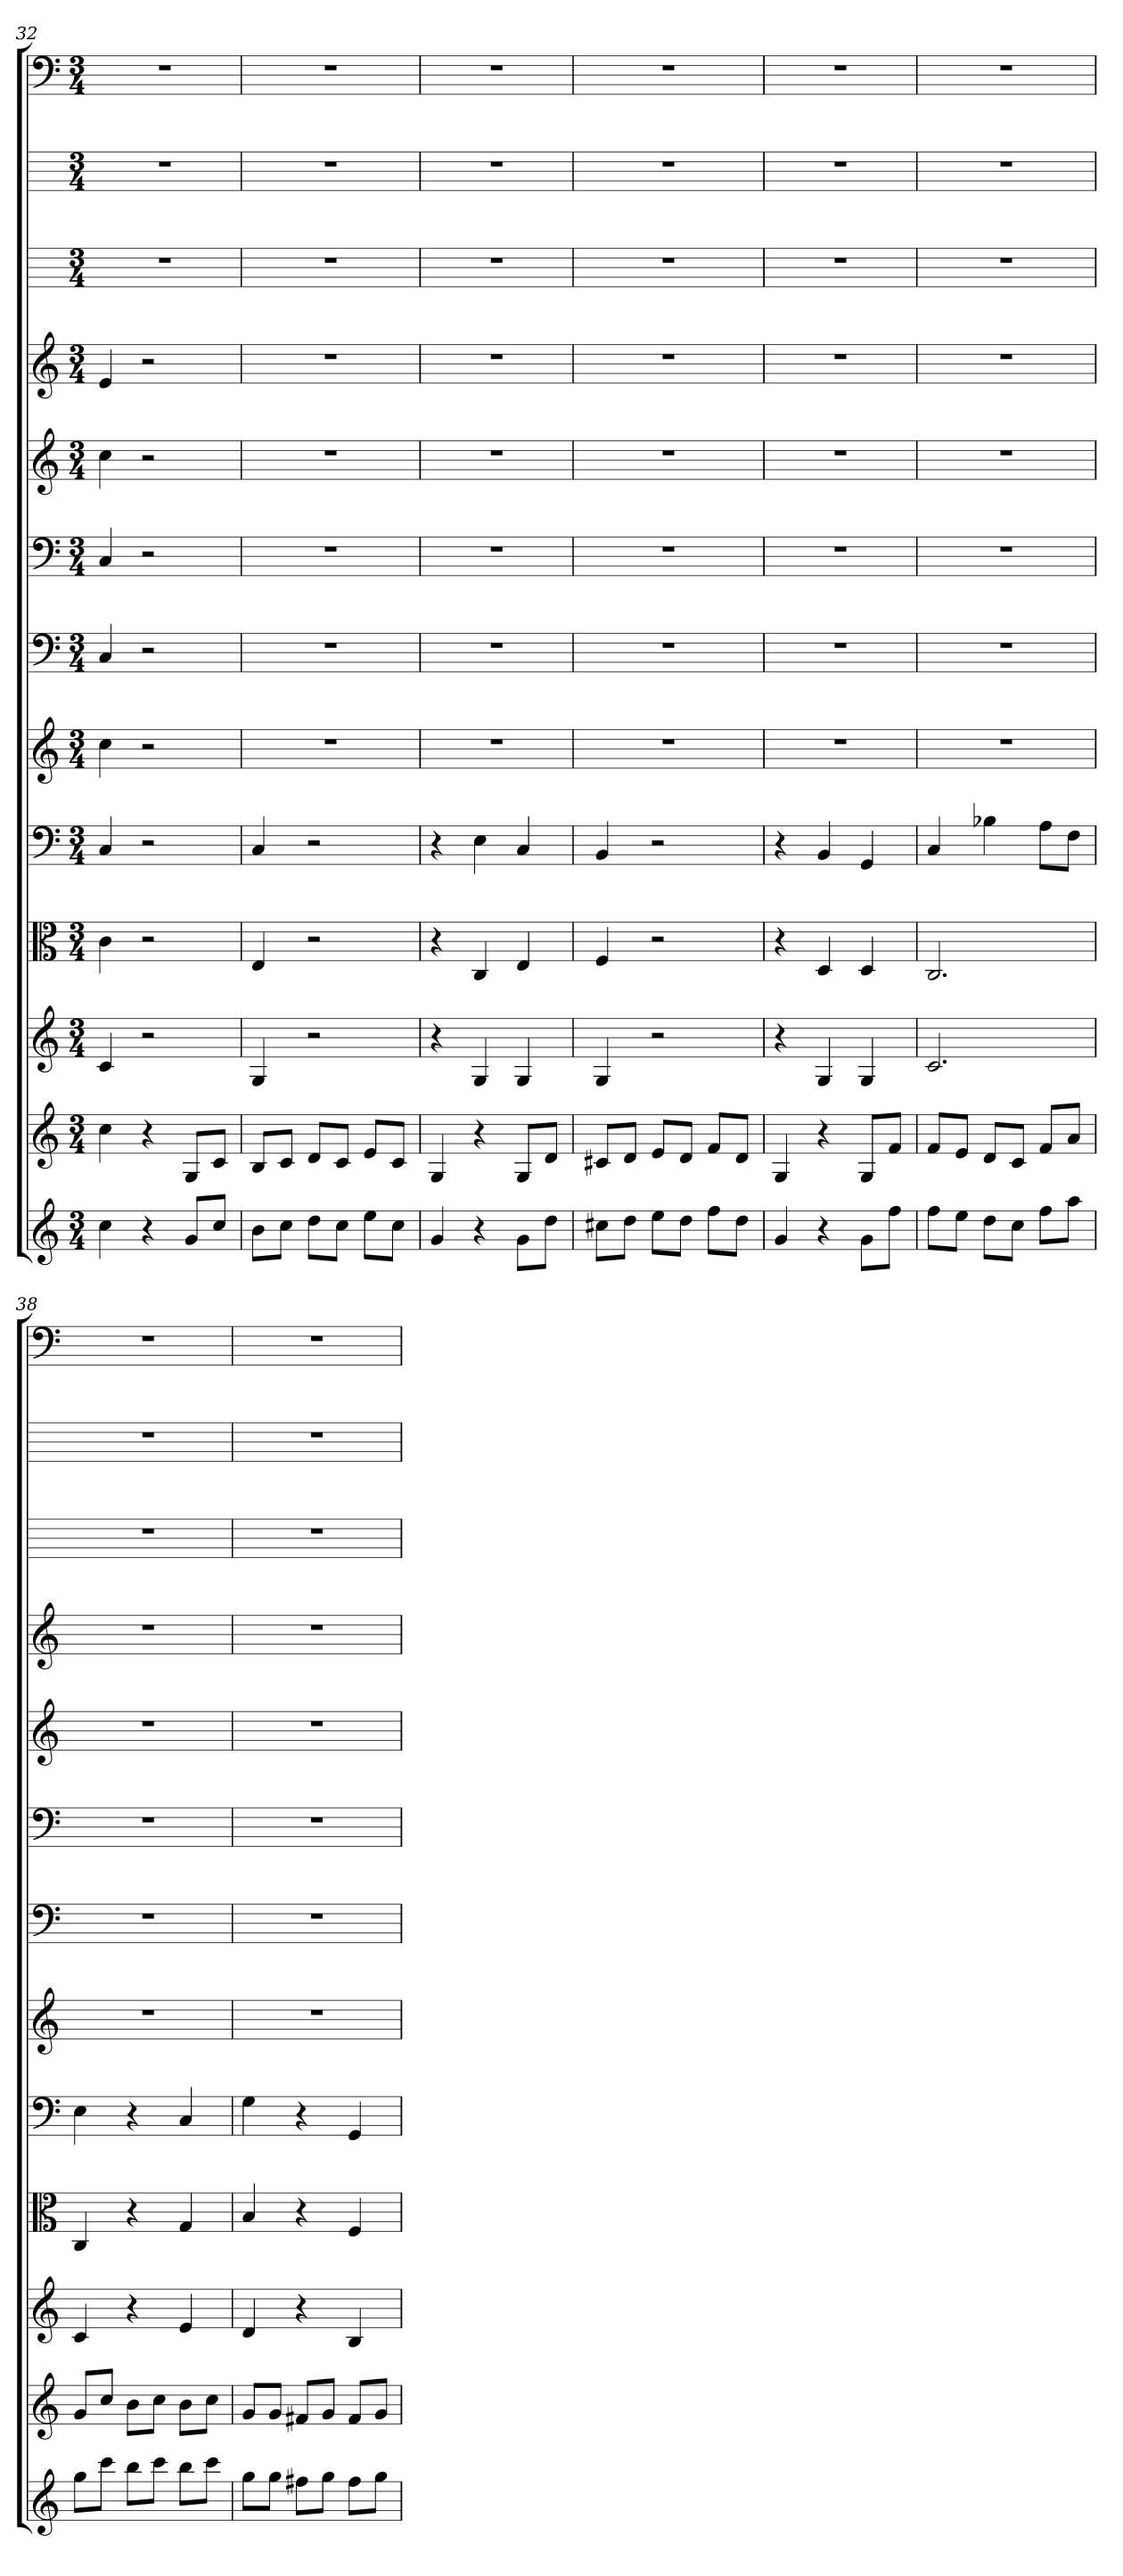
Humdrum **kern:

**kern	**kern	**kern	**kern	**kern	**kern	**kern	**kern	**kern	**kern	**kern	**kern	**kern
*part13	*part12	*part11	*part10	*part9	*part8	*part7	*part6	*part5	*part4	*part3	*part2	*part1
*staff13	*staff12	*staff11	*staff10	*staff9	*staff8	*staff7	*staff6	*staff5	*staff4	*staff3	*staff2	*staff1
*	*	*	*clefC3	*clefF4	*	*clefF4	*clefF4	*	*	*	*	*clefF4
*k[]	*k[]	*k[]	*k[]	*k[]	*k[]	*k[]	*k[]	*k[]	*k[]	*k[]	*k[]	*k[]
*C:	*C:	*C:	*C:	*C:	*C:	*C:	*C:	*C:	*C:	*C:	*C:	*C:
*M3/4	*M3/4	*M3/4	*M3/4	*M3/4	*M3/4	*M3/4	*M3/4	*M3/4	*M3/4	*M3/4	*M3/4	*M3/4
=32	=32	=32	=32	=32	=32	=32	=32	=32	=32	=32	=32	=32
4cc	4cc	4c	4c	4C	4cc	4C	4C	4cc	4e	2.r	2.r	2.r
4r	4r	2r	2r	2r	2r	2r	2r	2r	2r	.	.	.
8gL	8GL	.	.	.	.	.	.	.	.	.	.	.
8ccJ	8cJ	.	.	.	.	.	.	.	.	.	.	.
=33	=33	=33	=33	=33	=33	=33	=33	=33	=33	=33	=33	=33
8bL	8BL	4G	4E	4C	2.r	2.r	2.r	2.r	2.r	2.r	2.r	2.r
8ccJ	8cJ	.	.	.	.	.	.	.	.	.	.	.
8ddL	8dL	2r	2r	2r	.	.	.	.	.	.	.	.
8ccJ	8cJ	.	.	.	.	.	.	.	.	.	.	.
8eeL	8eL	.	.	.	.	.	.	.	.	.	.	.
8ccJ	8cJ	.	.	.	.	.	.	.	.	.	.	.
=34	=34	=34	=34	=34	=34	=34	=34	=34	=34	=34	=34	=34
4g	4G	4r	4r	4r	2.r	2.r	2.r	2.r	2.r	2.r	2.r	2.r
4r	4r	4G	4C	4E	.	.	.	.	.	.	.	.
8gL	8GL	4G	4E	4C	.	.	.	.	.	.	.	.
8ddJ	8dJ	.	.	.	.	.	.	.	.	.	.	.
=35	=35	=35	=35	=35	=35	=35	=35	=35	=35	=35	=35	=35
8cc#XL	8c#XL	4G	4F	4BB	2.r	2.r	2.r	2.r	2.r	2.r	2.r	2.r
8ddJ	8dJ	.	.	.	.	.	.	.	.	.	.	.
8eeL	8eL	2r	2r	2r	.	.	.	.	.	.	.	.
8ddJ	8dJ	.	.	.	.	.	.	.	.	.	.	.
8ffL	8fL	.	.	.	.	.	.	.	.	.	.	.
8ddJ	8dJ	.	.	.	.	.	.	.	.	.	.	.
=36	=36	=36	=36	=36	=36	=36	=36	=36	=36	=36	=36	=36
4g	4G	4r	4r	4r	2.r	2.r	2.r	2.r	2.r	2.r	2.r	2.r
4r	4r	4G	4D	4BB	.	.	.	.	.	.	.	.
8gL	8GL	4G	4D	4GG	.	.	.	.	.	.	.	.
8ffJ	8fJ	.	.	.	.	.	.	.	.	.	.	.
=37	=37	=37	=37	=37	=37	=37	=37	=37	=37	=37	=37	=37
8ffL	8fL	2.c	2.C	4C	2.r	2.r	2.r	2.r	2.r	2.r	2.r	2.r
8eeJ	8eJ	.	.	.	.	.	.	.	.	.	.	.
8ddL	8dL	.	.	4B-X	.	.	.	.	.	.	.	.
8ccJ	8cJ	.	.	.	.	.	.	.	.	.	.	.
8ffL	8fL	.	.	8A\L	.	.	.	.	.	.	.	.
8aaJ	8aJ	.	.	8F\J	.	.	.	.	.	.	.	.
=38	=38	=38	=38	=38	=38	=38	=38	=38	=38	=38	=38	=38
8ggL	8gL	4c	4C	4E	2.r	2.r	2.r	2.r	2.r	2.r	2.r	2.r
8cccJ	8ccJ	.	.	.	.	.	.	.	.	.	.	.
8bbL	8bL	4r	4r	4r	.	.	.	.	.	.	.	.
8cccJ	8ccJ	.	.	.	.	.	.	.	.	.	.	.
8bbL	8bL	4e	4G	4C	.	.	.	.	.	.	.	.
8cccJ	8ccJ	.	.	.	.	.	.	.	.	.	.	.
=39	=39	=39	=39	=39	=39	=39	=39	=39	=39	=39	=39	=39
8ggL	8gL	4d	4B	4G	2.r	2.r	2.r	2.r	2.r	2.r	2.r	2.r
8ggJ	8gJ	.	.	.	.	.	.	.	.	.	.	.
8ff#XL	8f#XL	4r	4r	4r	.	.	.	.	.	.	.	.
8ggJ	8gJ	.	.	.	.	.	.	.	.	.	.	.
8ff#L	8f#L	4B	4F	4GG	.	.	.	.	.	.	.	.
8ggJ	8gJ	.	.	.	.	.	.	.	.	.	.	.
=	=	=	=	=	=	=	=	=	=	=	=	=
*-	*-	*-	*-	*-	*-	*-	*-	*-	*-	*-	*-	*-
